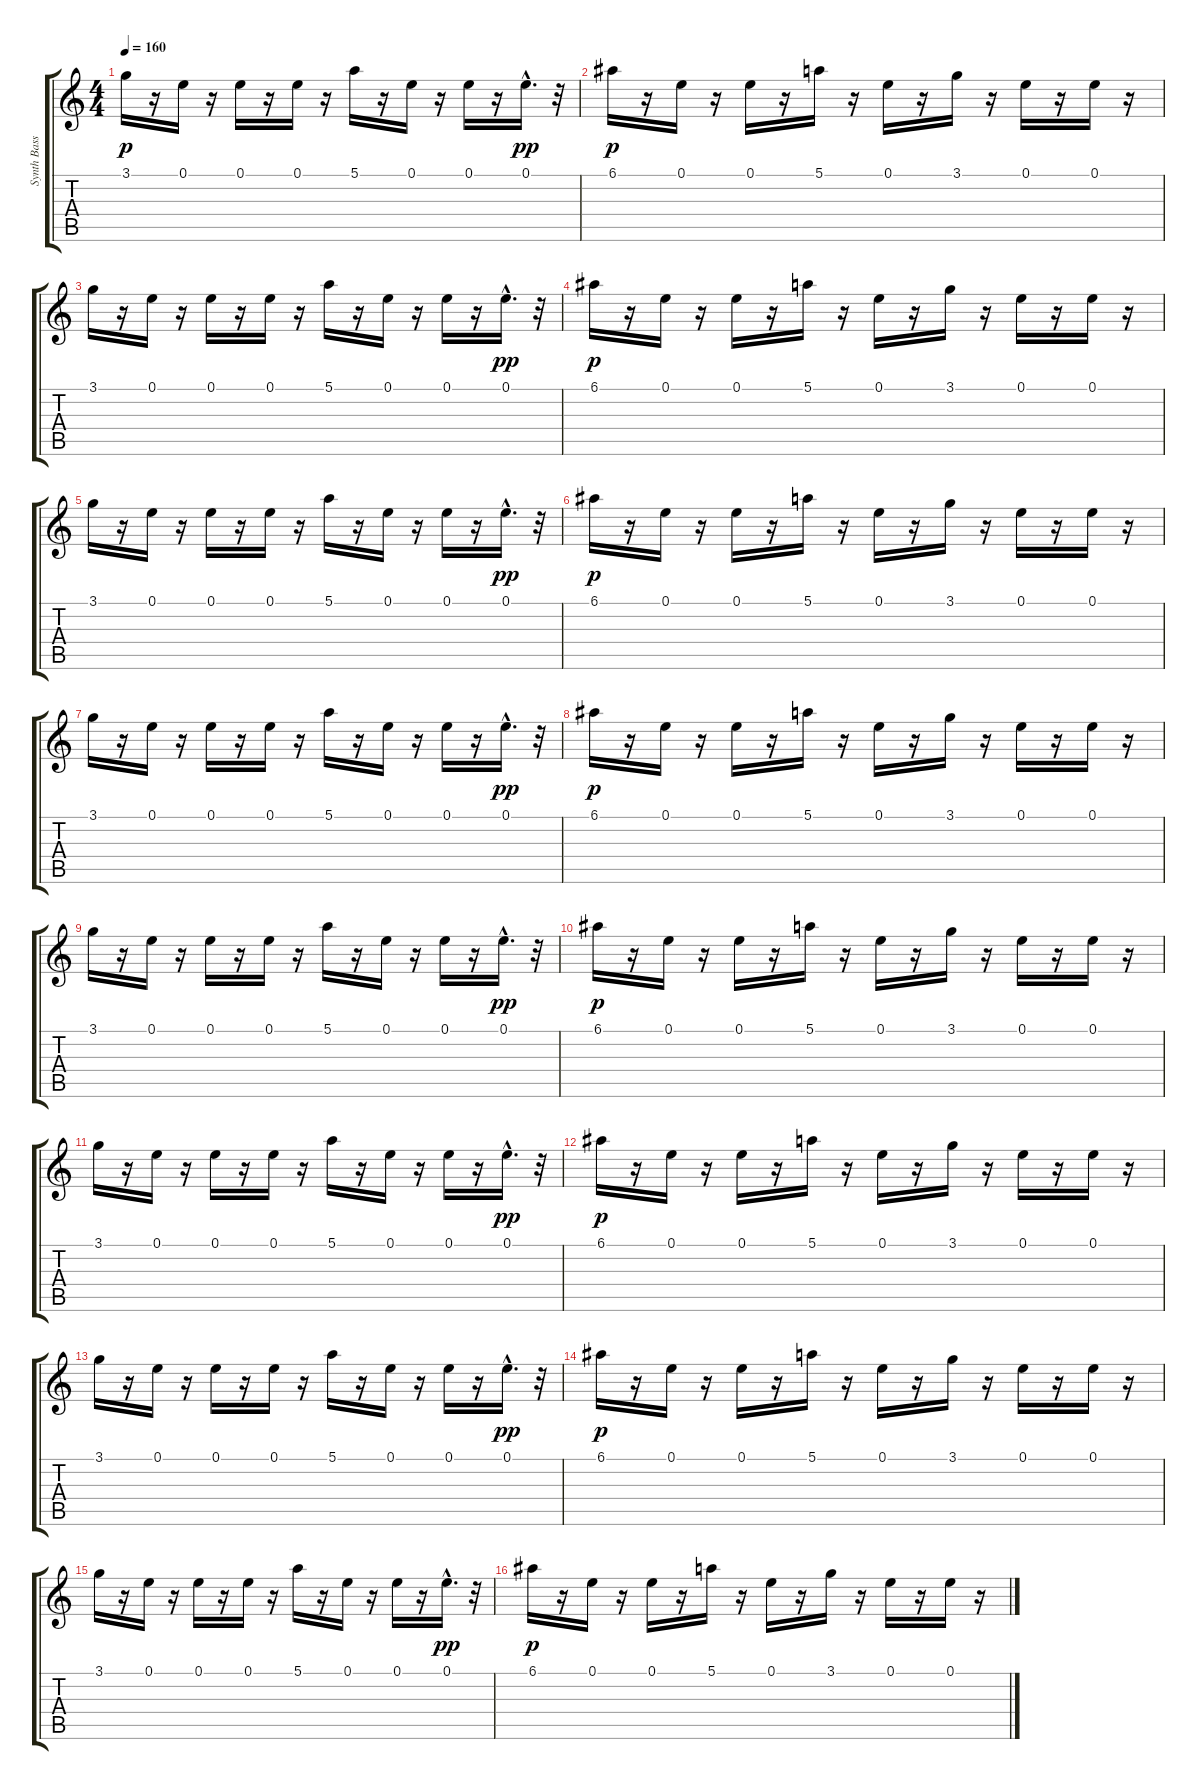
\track ("Synth Bass" "Synth Bass") {instrument synthbass1}
\staff {score tabs}
\tuning (E4 B3 G3 D3 A2 E2) {hide}
\ts (4 4)
\tempo 160
\clef g2
\ks c
3.1.16{dy p} r.16 0.1.16 r.16 0.1.16 r.16 0.1.16 r.16 5.1.16 r.16 0.1.16 r.16 0.1.16 r.16 0.1{hac}.16{d dy pp} r.32 |
6.1.16{dy p} r.16 0.1.16 r.16 0.1.16 r.16 5.1.16 r.16 0.1.16 r.16 3.1.16 r.16 0.1.16 r.16 0.1.16 r.16 |
3.1.16 r.16 0.1.16 r.16 0.1.16 r.16 0.1.16 r.16 5.1.16 r.16 0.1.16 r.16 0.1.16 r.16 0.1{hac}.16{d dy pp} r.32 |
6.1.16{dy p} r.16 0.1.16 r.16 0.1.16 r.16 5.1.16 r.16 0.1.16 r.16 3.1.16 r.16 0.1.16 r.16 0.1.16 r.16 |
3.1.16 r.16 0.1.16 r.16 0.1.16 r.16 0.1.16 r.16 5.1.16 r.16 0.1.16 r.16 0.1.16 r.16 0.1{hac}.16{d dy pp} r.32 |
6.1.16{dy p} r.16 0.1.16 r.16 0.1.16 r.16 5.1.16 r.16 0.1.16 r.16 3.1.16 r.16 0.1.16 r.16 0.1.16 r.16 |
3.1.16 r.16 0.1.16 r.16 0.1.16 r.16 0.1.16 r.16 5.1.16 r.16 0.1.16 r.16 0.1.16 r.16 0.1{hac}.16{d dy pp} r.32 |
6.1.16{dy p} r.16 0.1.16 r.16 0.1.16 r.16 5.1.16 r.16 0.1.16 r.16 3.1.16 r.16 0.1.16 r.16 0.1.16 r.16 |
3.1.16 r.16 0.1.16 r.16 0.1.16 r.16 0.1.16 r.16 5.1.16 r.16 0.1.16 r.16 0.1.16 r.16 0.1{hac}.16{d dy pp} r.32 |
6.1.16{dy p} r.16 0.1.16 r.16 0.1.16 r.16 5.1.16 r.16 0.1.16 r.16 3.1.16 r.16 0.1.16 r.16 0.1.16 r.16 |
3.1.16 r.16 0.1.16 r.16 0.1.16 r.16 0.1.16 r.16 5.1.16 r.16 0.1.16 r.16 0.1.16 r.16 0.1{hac}.16{d dy pp} r.32 |
6.1.16{dy p} r.16 0.1.16 r.16 0.1.16 r.16 5.1.16 r.16 0.1.16 r.16 3.1.16 r.16 0.1.16 r.16 0.1.16 r.16 |
3.1.16 r.16 0.1.16 r.16 0.1.16 r.16 0.1.16 r.16 5.1.16 r.16 0.1.16 r.16 0.1.16 r.16 0.1{hac}.16{d dy pp} r.32 |
6.1.16{dy p} r.16 0.1.16 r.16 0.1.16 r.16 5.1.16 r.16 0.1.16 r.16 3.1.16 r.16 0.1.16 r.16 0.1.16 r.16 |
3.1.16 r.16 0.1.16 r.16 0.1.16 r.16 0.1.16 r.16 5.1.16 r.16 0.1.16 r.16 0.1.16 r.16 0.1{hac}.16{d dy pp} r.32 |
6.1.16{dy p} r.16 0.1.16 r.16 0.1.16 r.16 5.1.16 r.16 0.1.16 r.16 3.1.16 r.16 0.1.16 r.16 0.1.16 r.16
